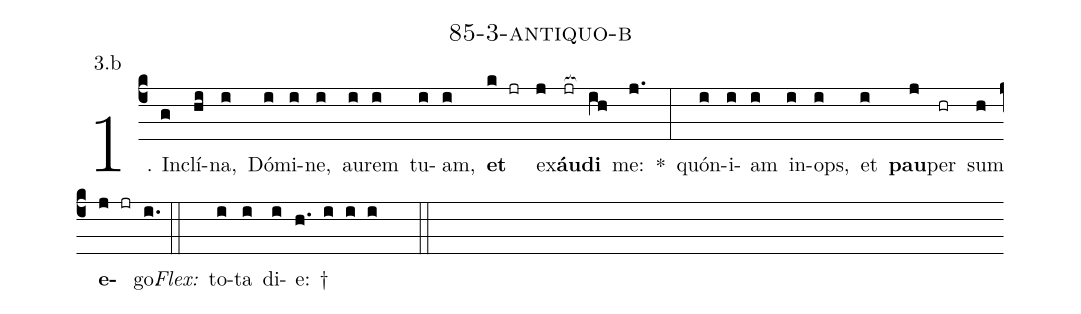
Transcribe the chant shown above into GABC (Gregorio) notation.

name: 85-3-antiquo-b;
annotation: 3.b;
%%
(c4)1. In(g)clí(hi)na,(i) Dó(i)mi(i)ne,(i) au(i)rem(i) tu(i)am,(i) <b>et</b>(k jr) ex(j)<b>áu</b>(jr[ocb:1{])<b>di</b>(ih[ocb:0}]) me:(j.) *(:) quón(i)i(i)am(i) in(i)ops,(i) et(i) <b>pau</b>(j)per(hr) sum(h) <b>e</b>(j jr)go.(i.) (::)
<i>Flex:</i>()  to(i)ta(i) di(i)e: †(h. i i i  ::)
